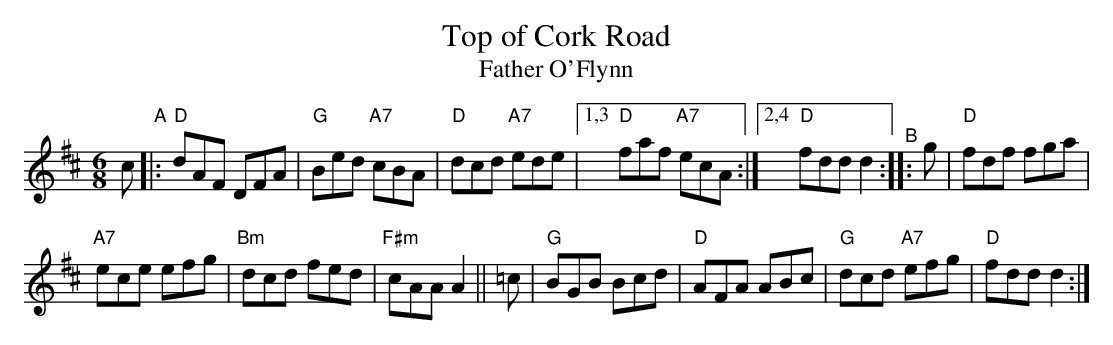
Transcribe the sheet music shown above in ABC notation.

X:1
T: Top of Cork Road
T: Father O'Flynn
M: 6/8
L: 1/8
K: D
c- "^A"\
|: "D"dAF DFA | "G"Bed "A7"cBA | "D"dcd "A7"ede |\
[1,3 "D"faf "A7"ecA :|[2,4 "D"fdd d2  "^B":: g | "D"fdf fga |
"A7"ece efg | "Bm"dcd fed | "F#m"cAA A2 ||\
=c | "G"BGB Bcd | "D"AFA ABc | "G"dcd "A7"efg | "D"fdd d2 :|
